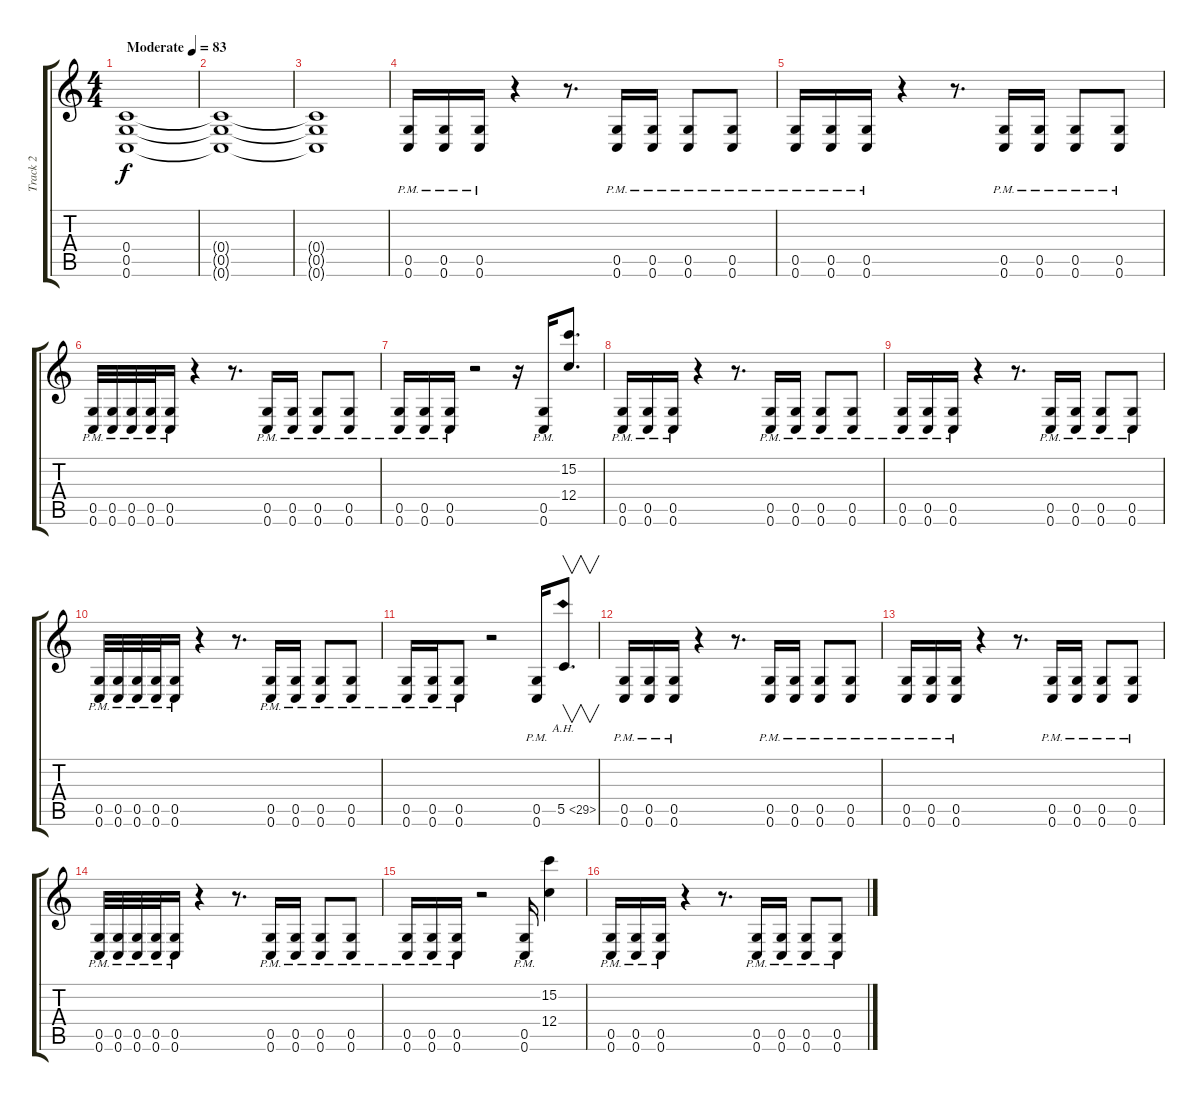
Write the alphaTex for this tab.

\track ("Track 2" "Track 2") {instrument distortionguitar}
\staff {score tabs}
\tuning (D4 A3 F3 C3 G2 C2) {hide}
\ts (4 4)
\tempo (83 "Moderate")
\clef g2
\ks c
(0.4 0.5 0.6).1{dy f instrument distortionguitar} |
(0.4{t} 0.5{t} 0.6{t}).1 |
(0.4{t} 0.5{t} 0.6{t}).1 |
(0.5{pm} 0.6{pm}).16 (0.5{pm} 0.6{pm}).16 (0.5{pm} 0.6{pm}).16 r.4 r.8{d} (0.5{pm} 0.6{pm}).16 (0.5{pm} 0.6{pm}).16 (0.5{pm} 0.6{pm}).8 (0.5{pm} 0.6{pm}).8 |
(0.5{pm} 0.6{pm}).16 (0.5{pm} 0.6{pm}).16 (0.5{pm} 0.6{pm}).16 r.4 r.8{d} (0.5{pm} 0.6{pm}).16 (0.5{pm} 0.6{pm}).16 (0.5{pm} 0.6{pm}).8 (0.5{pm} 0.6{pm}).8 |
(0.5{pm} 0.6{pm}).32 (0.5{pm} 0.6{pm}).32 (0.5{pm} 0.6{pm}).32 (0.5{pm} 0.6{pm}).32 (0.5{pm} 0.6{pm}).16 r.4 r.8{d} (0.5{pm} 0.6{pm}).16 (0.5{pm} 0.6{pm}).16 (0.5{pm} 0.6{pm}).8 (0.5{pm} 0.6{pm}).8 |
(0.5{pm} 0.6{pm}).16 (0.5{pm} 0.6{pm}).16 (0.5{pm} 0.6{pm}).16 r.2 r.16 (0.5{pm} 0.6{pm}).16 (15.2 12.4).8{d} |
(0.5{pm} 0.6{pm}).16 (0.5{pm} 0.6{pm}).16 (0.5{pm} 0.6{pm}).16 r.4 r.8{d} (0.5{pm} 0.6{pm}).16 (0.5{pm} 0.6{pm}).16 (0.5{pm} 0.6{pm}).8 (0.5{pm} 0.6{pm}).8 |
(0.5{pm} 0.6{pm}).16 (0.5{pm} 0.6{pm}).16 (0.5{pm} 0.6{pm}).16 r.4 r.8{d} (0.5{pm} 0.6{pm}).16 (0.5{pm} 0.6{pm}).16 (0.5{pm} 0.6{pm}).8 (0.5{pm} 0.6{pm}).8 |
(0.5{pm} 0.6{pm}).32 (0.5{pm} 0.6{pm}).32 (0.5{pm} 0.6{pm}).32 (0.5{pm} 0.6{pm}).32 (0.5{pm} 0.6{pm}).16 r.4 r.8{d} (0.5{pm} 0.6{pm}).16 (0.5{pm} 0.6{pm}).16 (0.5{pm} 0.6{pm}).8 (0.5{pm} 0.6{pm}).8 |
(0.5{pm} 0.6{pm}).16 (0.5{pm} 0.6{pm}).16 (0.5{pm} 0.6{pm}).8 r.2 (0.5{pm} 0.6{pm}).16 5.5{ah 24}.8{v d} |
(0.5{pm} 0.6{pm}).16 (0.5{pm} 0.6{pm}).16 (0.5{pm} 0.6{pm}).16 r.4 r.8{d} (0.5{pm} 0.6{pm}).16 (0.5{pm} 0.6{pm}).16 (0.5{pm} 0.6{pm}).8 (0.5{pm} 0.6{pm}).8 |
(0.5{pm} 0.6{pm}).16 (0.5{pm} 0.6{pm}).16 (0.5{pm} 0.6{pm}).16 r.4 r.8{d} (0.5{pm} 0.6{pm}).16 (0.5{pm} 0.6{pm}).16 (0.5{pm} 0.6{pm}).8 (0.5{pm} 0.6{pm}).8 |
(0.5{pm} 0.6{pm}).32 (0.5{pm} 0.6{pm}).32 (0.5{pm} 0.6{pm}).32 (0.5{pm} 0.6{pm}).32 (0.5{pm} 0.6{pm}).16 r.4 r.8{d} (0.5{pm} 0.6{pm}).16 (0.5{pm} 0.6{pm}).16 (0.5{pm} 0.6{pm}).8 (0.5{pm} 0.6{pm}).8 |
(0.5{pm} 0.6{pm}).16 (0.5{pm} 0.6{pm}).16 (0.5{pm} 0.6{pm}).16 r.2 (0.5{pm} 0.6{pm}).16 (15.2 12.4).4 |
(0.5{pm} 0.6{pm}).16 (0.5{pm} 0.6{pm}).16 (0.5{pm} 0.6{pm}).16 r.4 r.8{d} (0.5{pm} 0.6{pm}).16 (0.5{pm} 0.6{pm}).16 (0.5{pm} 0.6{pm}).8 (0.5{pm} 0.6{pm}).8
